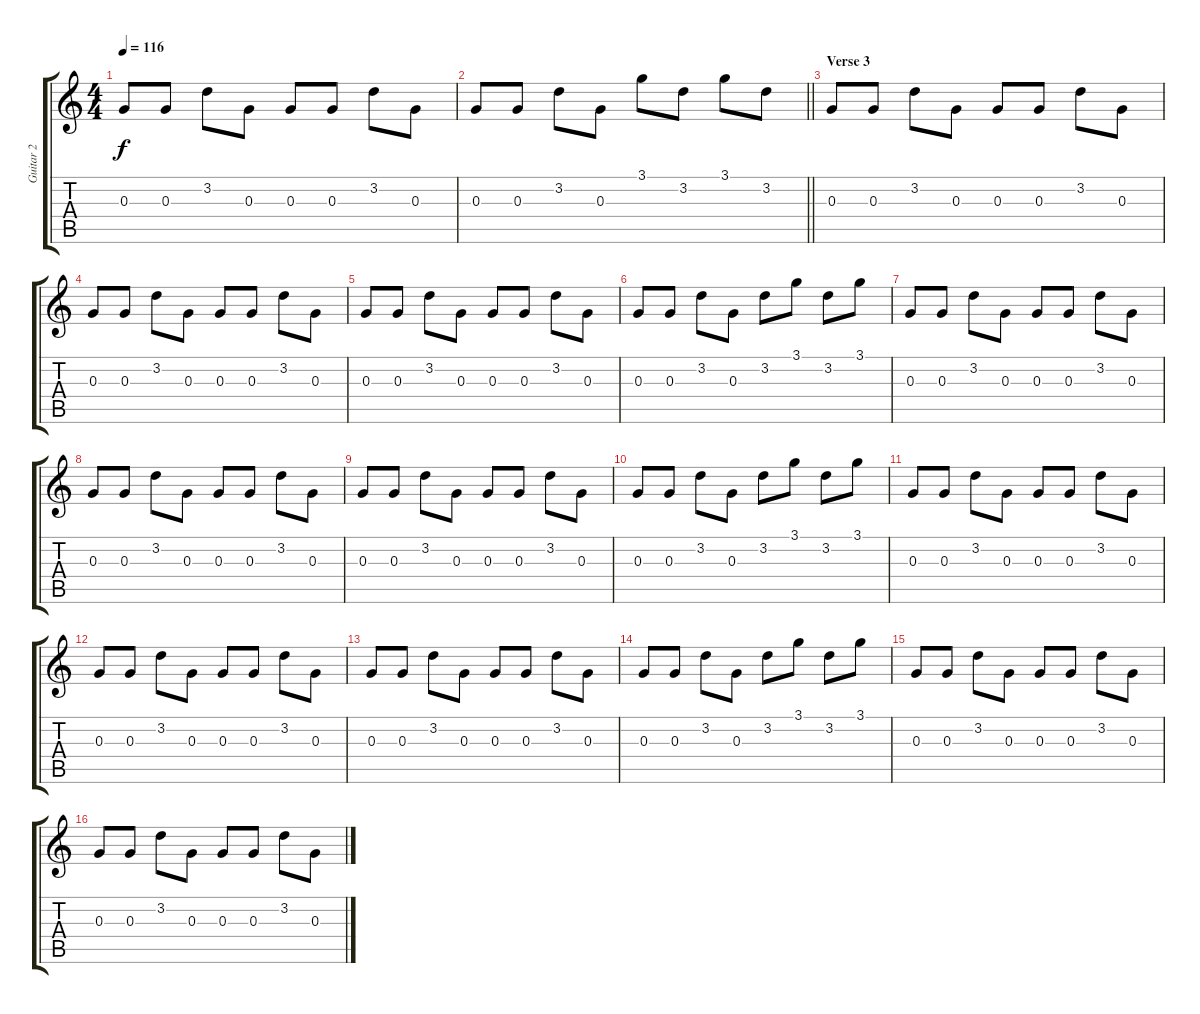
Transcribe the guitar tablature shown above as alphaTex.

\track ("Guitar 2" "Guitar 2") {instrument distortionguitar}
\staff {score tabs}
\tuning (E4 B3 G3 D3 A2 E2) {hide}
\ts (4 4)
\tempo 116
\clef g2
\ks c
0.3.8{dy f} 0.3.8 3.2.8 0.3.8 0.3.8 0.3.8 3.2.8 0.3.8 |
\barLineRight lightlight
0.3.8 0.3.8 3.2.8 0.3.8 3.1.8 3.2.8 3.1.8 3.2.8 |
\section ("" "Verse 3")
0.3.8 0.3.8 3.2.8 0.3.8 0.3.8 0.3.8 3.2.8 0.3.8 |
0.3.8 0.3.8 3.2.8 0.3.8 0.3.8 0.3.8 3.2.8 0.3.8 |
0.3.8 0.3.8 3.2.8 0.3.8 0.3.8 0.3.8 3.2.8 0.3.8 |
0.3.8 0.3.8 3.2.8 0.3.8 3.2.8 3.1.8 3.2.8 3.1.8 |
0.3.8 0.3.8 3.2.8 0.3.8 0.3.8 0.3.8 3.2.8 0.3.8 |
0.3.8 0.3.8 3.2.8 0.3.8 0.3.8 0.3.8 3.2.8 0.3.8 |
0.3.8 0.3.8 3.2.8 0.3.8 0.3.8 0.3.8 3.2.8 0.3.8 |
0.3.8 0.3.8 3.2.8 0.3.8 3.2.8 3.1.8 3.2.8 3.1.8 |
0.3.8 0.3.8 3.2.8 0.3.8 0.3.8 0.3.8 3.2.8 0.3.8 |
0.3.8 0.3.8 3.2.8 0.3.8 0.3.8 0.3.8 3.2.8 0.3.8 |
0.3.8 0.3.8 3.2.8 0.3.8 0.3.8 0.3.8 3.2.8 0.3.8 |
0.3.8 0.3.8 3.2.8 0.3.8 3.2.8 3.1.8 3.2.8 3.1.8 |
0.3.8 0.3.8 3.2.8 0.3.8 0.3.8 0.3.8 3.2.8 0.3.8 |
0.3.8 0.3.8 3.2.8 0.3.8 0.3.8 0.3.8 3.2.8 0.3.8
